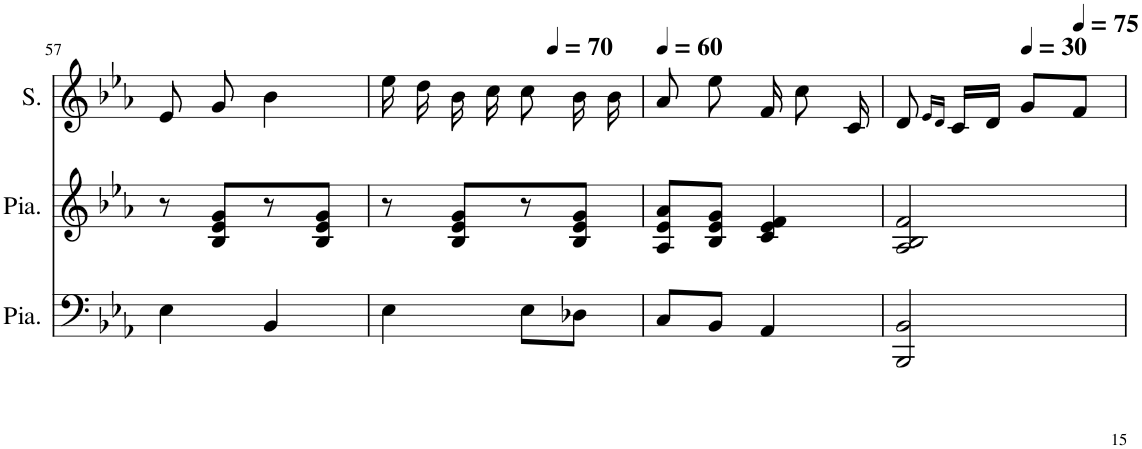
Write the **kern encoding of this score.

**kern	**kern	**kern
*part3	*part2	*part1
*staff3	*staff2	*staff1
*I"Piano	*I"Piano	*I"Soprano
*I'Pia.	*I'Pia.	*I'S.
!!LO:PB:g=z
*clefF4	*clefG2	*clefG2
*k[b-e-a-]	*k[b-e-a-]	*k[b-e-a-]
*M2/4	*M2/4	*M2/4
=57	=57	=57
4E-\	8r	8e-/
.	8B-/ 8e-/ 8g/L	8g/
4BB-/	8r	4b-\
.	8B-/ 8e-/ 8g/J	.
=58	=58	=58
*	*	*^
4E-\	8r	16ee-\	4ryy
.	.	16dd\	.
.	8B-/ 8e-/ 8g/L	16b-\	.
.	.	16cc\	.
8E-\L	8r	8cc\	16ryy
*	*	*MM70	*
.	.	.	8.ryy
8D-X\J	8B-/ 8e-/ 8g/J	16b-\	.
.	.	16b-\	.
*	*	*v	*v
=59	=59	=59
*	*	*MM60
8C/L	8A-/ 8e-/ 8a-/L	8a-/
8BB-/J	8B-/ 8e-/ 8g/J	8ee-\
4AA-/	4c/ 4e-/ 4f/	16f/
.	.	8cc\
.	.	16c/
=60	=60	=60
2BBB-/ 2BB-/	2A-/ 2B-/ 2f/	8d/
.	.	16qe-/LL
.	.	16qd/JJ
.	.	16c/LL
.	.	16d/JJ
*	*	*MM30
.	.	8g/L
*	*	*MM75
.	.	8f/J
=	=	=
*-	*-	*-
